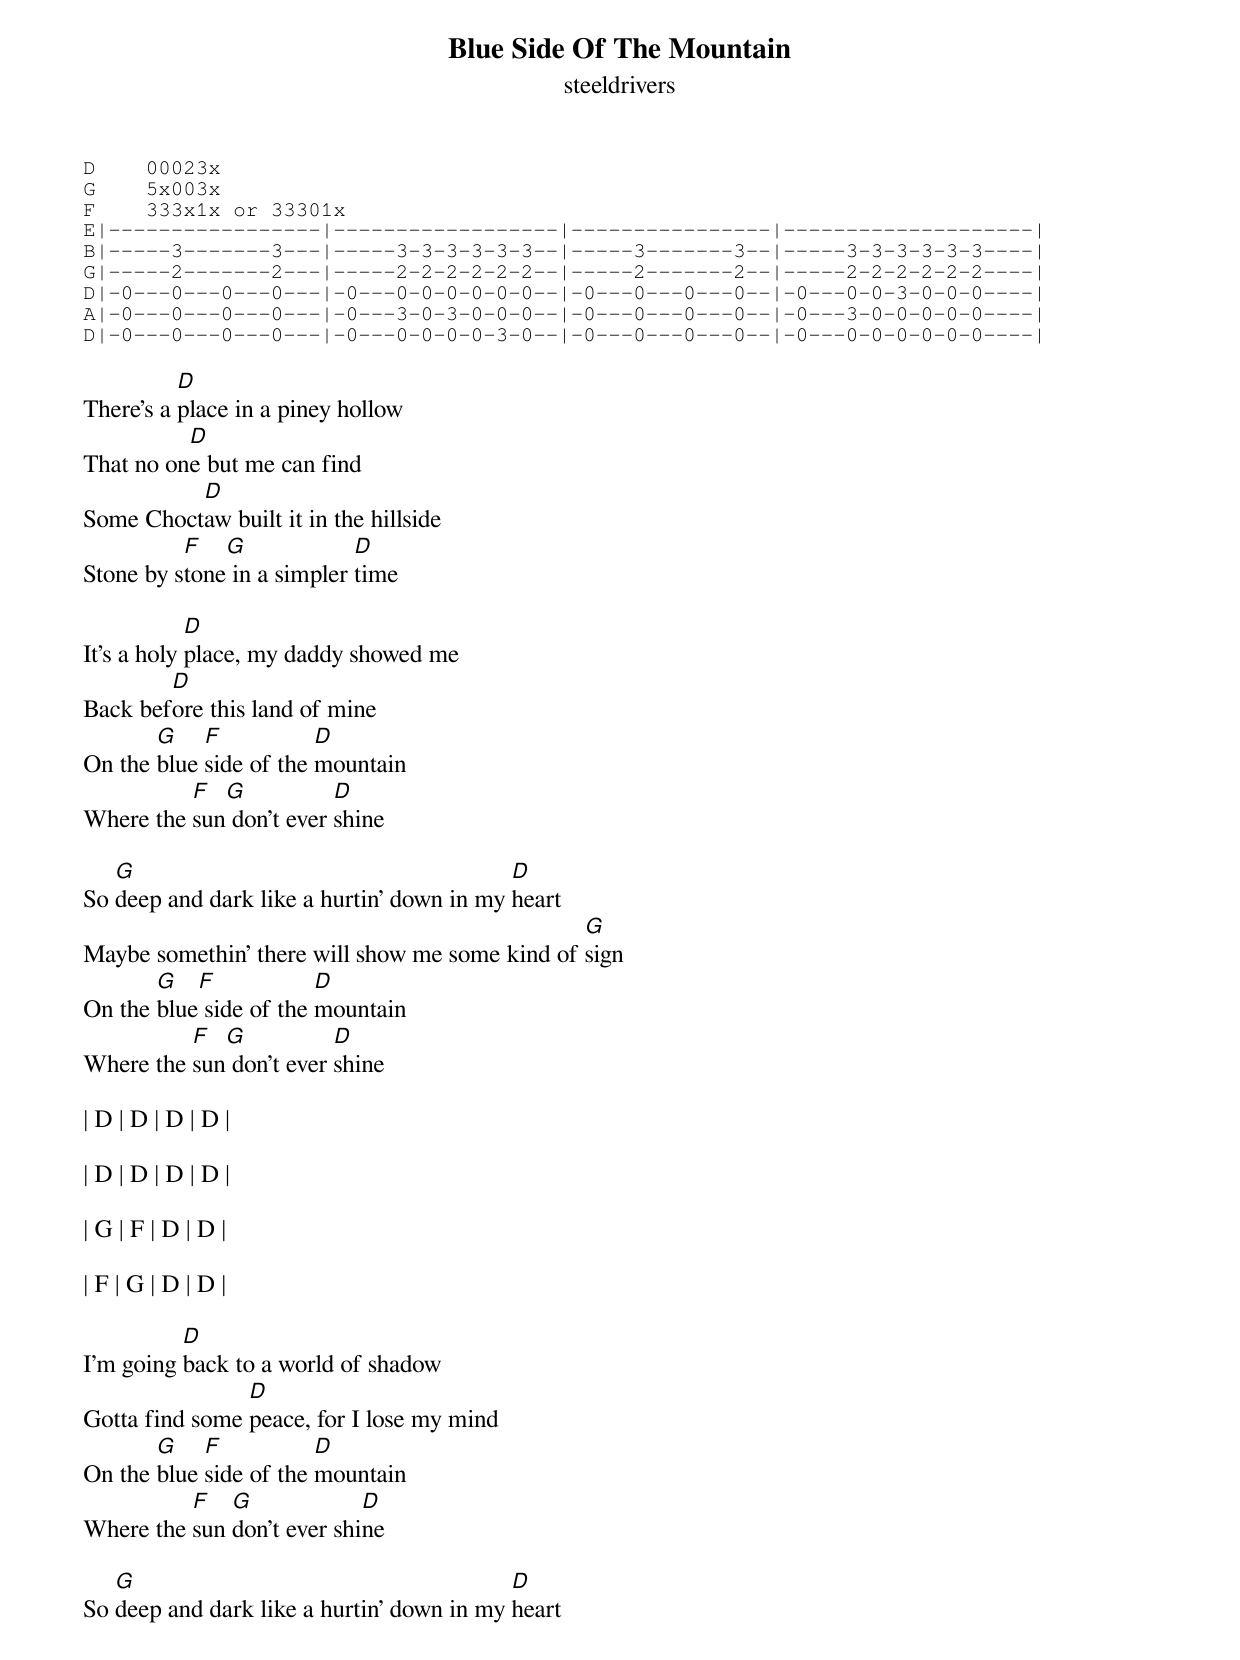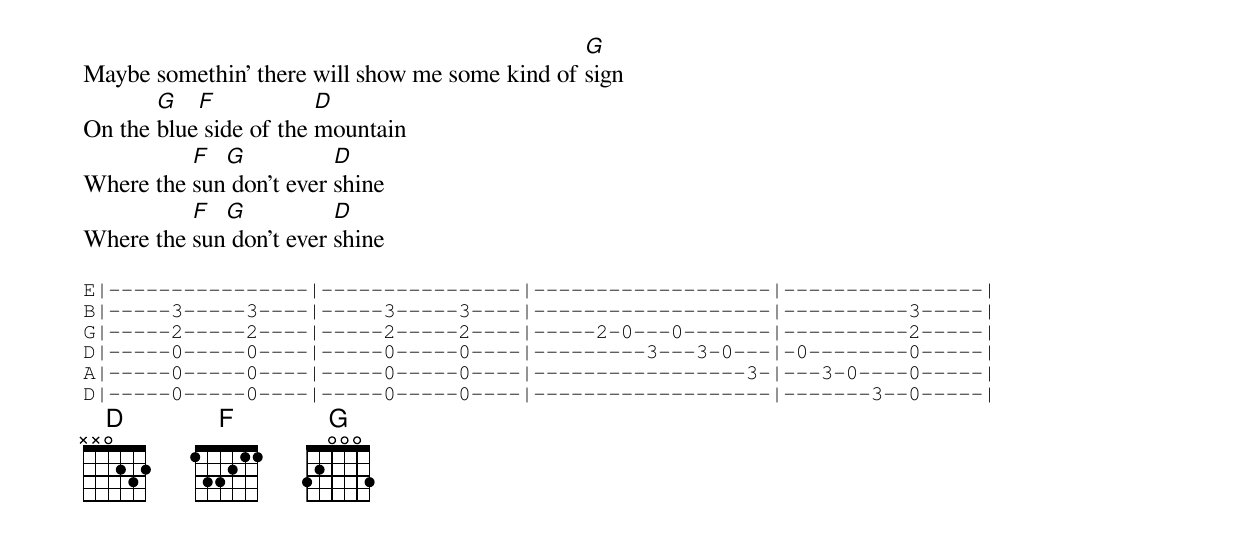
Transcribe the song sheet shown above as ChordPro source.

{title: Blue Side Of The Mountain}
{subtitle: steeldrivers}

{sot}
D    00023x
G    5x003x
F    333x1x or 33301x
{eot}
{sot}
E|-----------------|------------------|----------------|--------------------|
B|-----3-------3---|-----3-3-3-3-3-3--|-----3-------3--|-----3-3-3-3-3-3----|
G|-----2-------2---|-----2-2-2-2-2-2--|-----2-------2--|-----2-2-2-2-2-2----|
D|-0---0---0---0---|-0---0-0-0-0-0-0--|-0---0---0---0--|-0---0-0-3-0-0-0----|
A|-0---0---0---0---|-0---3-0-3-0-0-0--|-0---0---0---0--|-0---3-0-0-0-0-0----|
D|-0---0---0---0---|-0---0-0-0-0-3-0--|-0---0---0---0--|-0---0-0-0-0-0-0----|
{eot}

There's a [D]place in a piney hollow
That no on[D]e but me can find
Some Choct[D]aw built it in the hillside
Stone by s[F]tone[G] in a simpler [D]time

It's a holy [D]place, my daddy showed me
Back bef[D]ore this land of mine
On the [G]blue [F]side of the [D]mountain
Where the [F]sun[G] don't ever [D]shine

So [G]deep and dark like a hurtin' down in my [D]heart
Maybe somethin' there will show me some kind of [G]sign
On the [G]blue[F] side of the [D]mountain
Where the [F]sun[G] don't ever [D]shine

| D | D | D | D |

| D | D | D | D |

| G | F | D | D |

| F | G | D | D |

I'm going [D]back to a world of shadow
Gotta find some [D]peace, for I lose my mind
On the [G]blue [F]side of the [D]mountain
Where the [F]sun [G]don't ever shi[D]ne

So [G]deep and dark like a hurtin' down in my [D]heart
Maybe somethin' there will show me some kind of [G]sign
On the [G]blue[F] side of the [D]mountain
Where the [F]sun[G] don't ever [D]shine
Where the [F]sun[G] don't ever [D]shine

{sot}
E|----------------|----------------|-------------------|----------------|
B|-----3-----3----|-----3-----3----|-------------------|----------3-----|
G|-----2-----2----|-----2-----2----|-----2-0---0-------|----------2-----|
D|-----0-----0----|-----0-----0----|---------3---3-0---|-0--------0-----|
A|-----0-----0----|-----0-----0----|-----------------3-|---3-0----0-----|
D|-----0-----0----|-----0-----0----|-------------------|-------3--0-----|
{eot}
